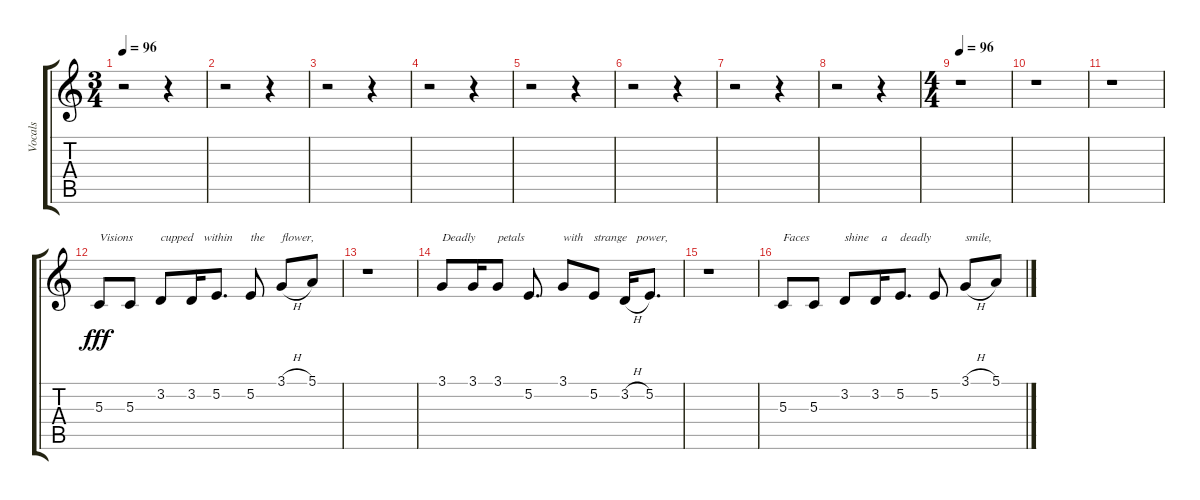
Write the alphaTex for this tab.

\track ("Vocals" "Vocals") {instrument tenorsax}
\staff {score tabs}
\tuning (E4 B3 G3 D3 A2 E2) {hide}
\ts (3 4)
\tempo 96
\clef g2
\ks c
r.2{dy fff} r.4 |
r.2 r.4 |
r.2 r.4 |
r.2 r.4 |
r.2 r.4 |
r.2 r.4 |
r.2 r.4 |
r.2 r.4 |
\ts (4 4)
\tempo 96
r.1 |
r.1 |
r.1 |
5.3.8{txt "Visions"} 5.3.8 3.2.8{txt "cupped"} 3.2.16{txt "    within"} 5.2.8{d} 5.2.8{txt "the"} 3.1{h}.8{txt "flower,"} 5.1.8 |
r.1 |
3.1.8{txt "Deadly"} 3.1.16 3.1.8{txt "petals"} 5.2.8{d} 3.1.8{txt "with"} 5.2.8{txt "strange"} 3.2{h}.16{txt "    power,"} 5.2.8{d} |
r.1 |
5.3.8{txt "Faces"} 5.3.8 3.2.8{txt "shine"} 3.2.16{txt "  a"} 5.2.8{d txt "deadly"} 5.2.8 3.1{h}.8{txt "smile,"} 5.1.8
